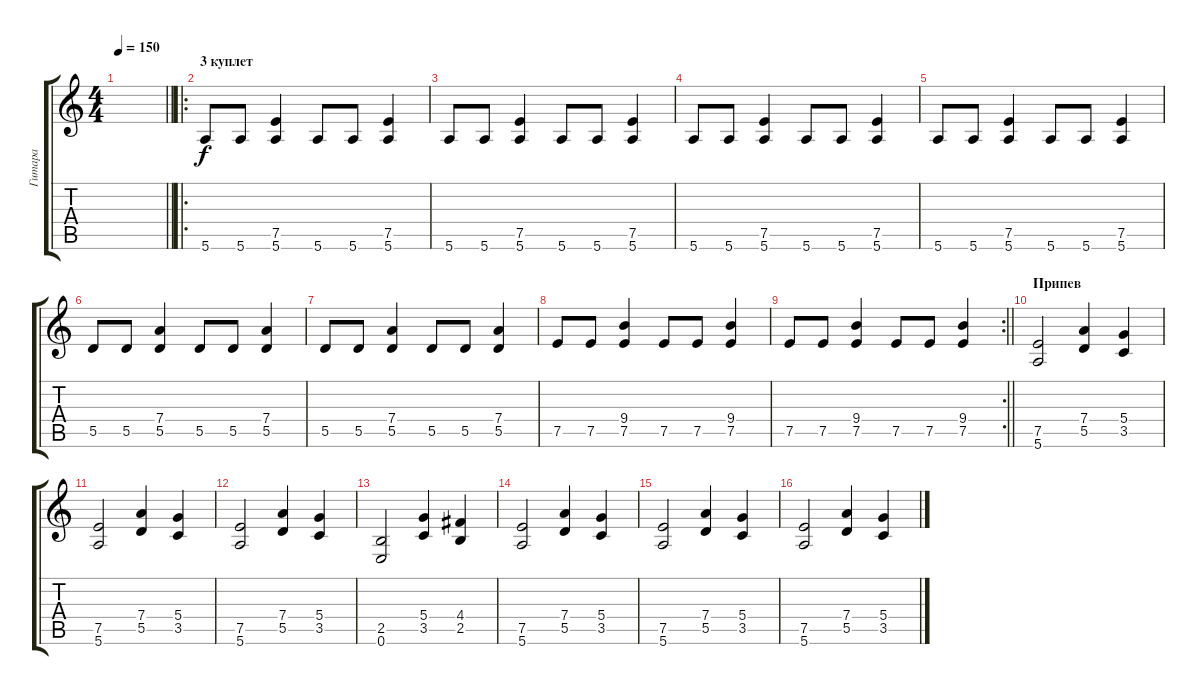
\track ("Гитара" "Гитара") {instrument distortionguitar}
\staff {score tabs}
\tuning (E4 B3 G3 D3 A2 E2) {hide}
\ts (4 4)
\tempo 150
\clef g2
\barLineRight lightlight
\ks c
|
\ro
\section ("" "3 куплет")
5.6.8 5.6.8 (7.5 5.6).4 5.6.8 5.6.8 (7.5 5.6).4 |
5.6.8 5.6.8 (7.5 5.6).4 5.6.8 5.6.8 (7.5 5.6).4 |
5.6.8 5.6.8 (7.5 5.6).4 5.6.8 5.6.8 (7.5 5.6).4 |
5.6.8 5.6.8 (7.5 5.6).4 5.6.8 5.6.8 (7.5 5.6).4 |
5.5.8 5.5.8 (7.4 5.5).4 5.5.8 5.5.8 (7.4 5.5).4 |
5.5.8 5.5.8 (7.4 5.5).4 5.5.8 5.5.8 (7.4 5.5).4 |
7.5.8 7.5.8 (9.4 7.5).4 7.5.8 7.5.8 (9.4 7.5).4 |
\rc 2
\barLineRight lightlight
7.5.8 7.5.8 (9.4 7.5).4 7.5.8 7.5.8 (9.4 7.5).4 |
\section ("" "Припев")
(7.5 5.6).2 (7.4 5.5).4 (5.4 3.5).4 |
(7.5 5.6).2 (7.4 5.5).4 (5.4 3.5).4 |
(7.5 5.6).2 (7.4 5.5).4 (5.4 3.5).4 |
(2.5 0.6).2 (5.4 3.5).4 (4.4 2.5).4 |
(7.5 5.6).2 (7.4 5.5).4 (5.4 3.5).4 |
(7.5 5.6).2 (7.4 5.5).4 (5.4 3.5).4 |
(7.5 5.6).2 (7.4 5.5).4 (5.4 3.5).4
